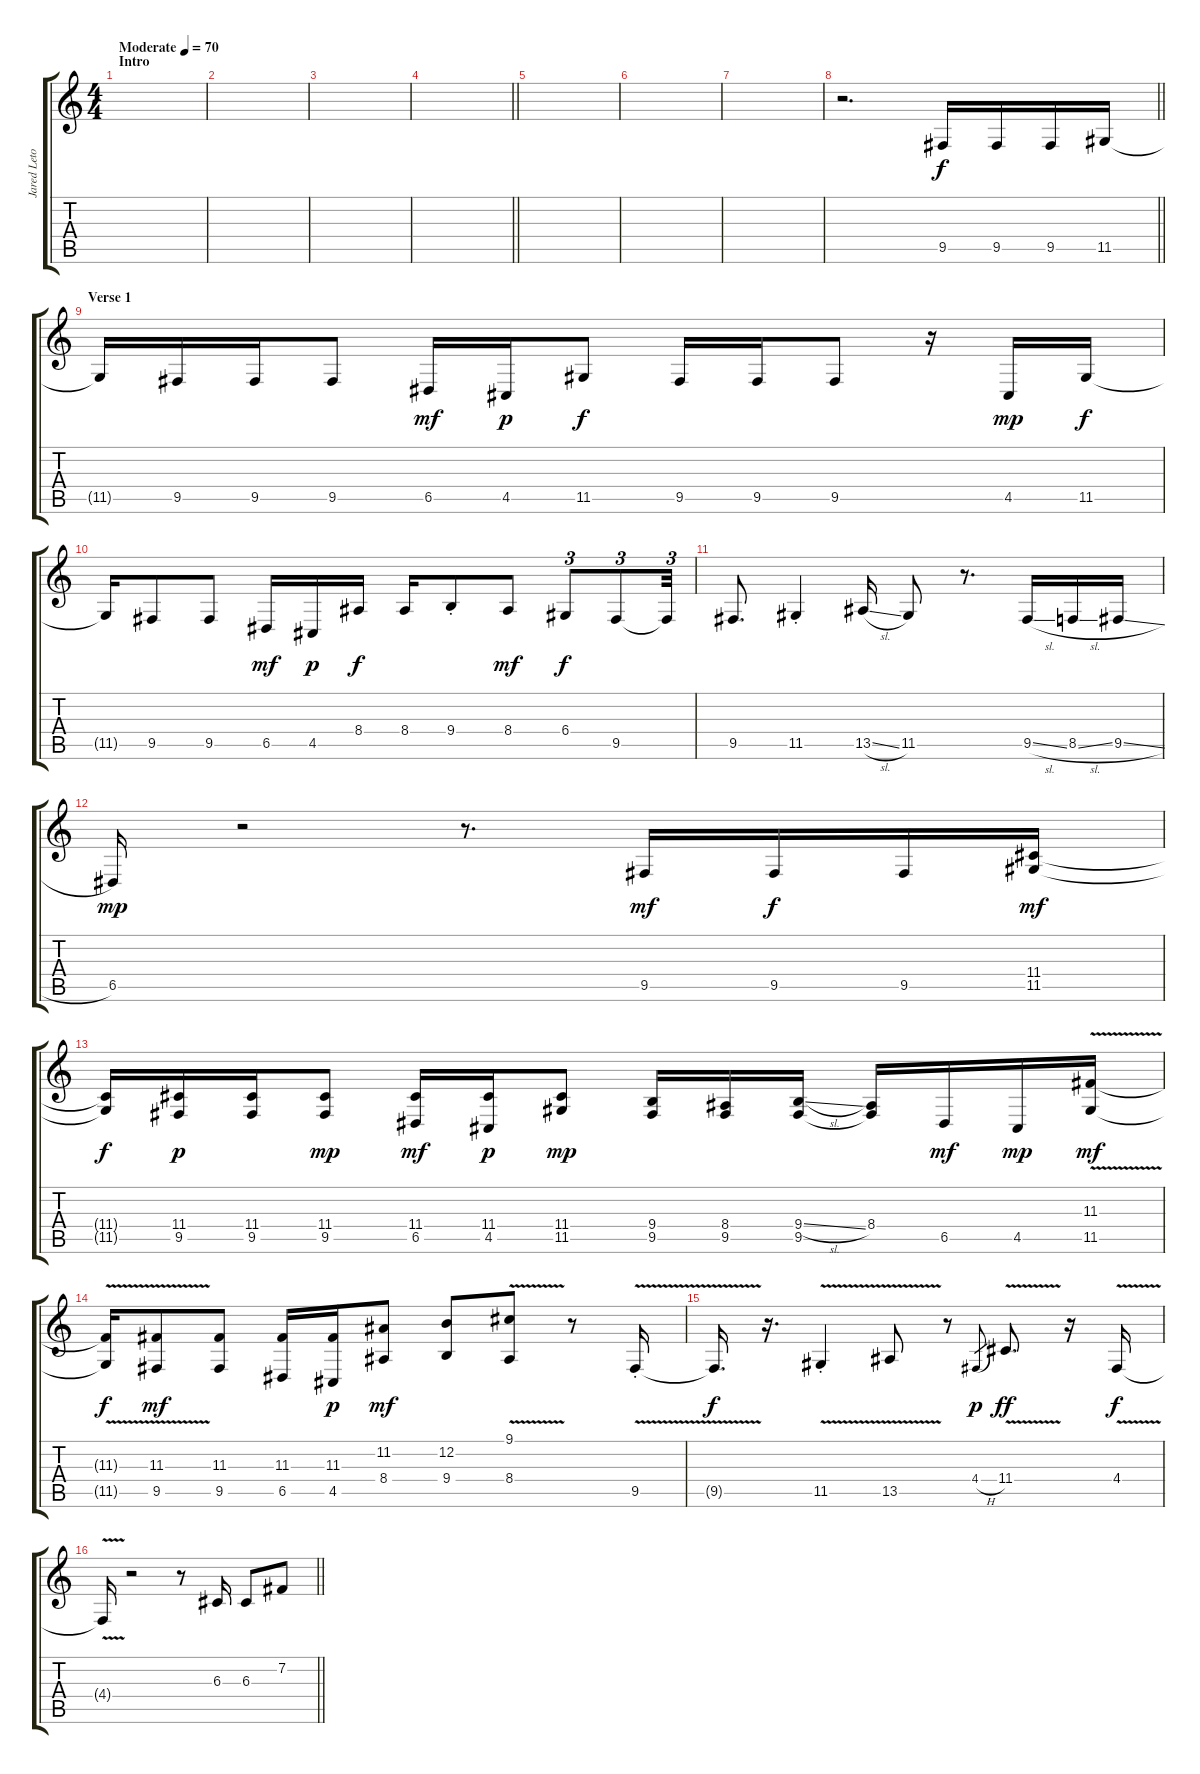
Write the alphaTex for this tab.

\track ("Jared Leto - Vocals" "Jared Leto") {instrument clarinet}
\staff {score tabs}
\tuning (E4 B3 G3 D3 A2 E2) {hide}
\ts (4 4)
\section ("" "Intro")
\tempo (70 "Moderate")
\clef g2
\ks c
|
|
|
\barLineRight lightlight
|
\section ("" "")
|
|
|
\barLineRight lightlight
r.2{d} 9.5.16 9.5.16{dy f} 9.5.16 11.5.16 |
\section ("" "Verse 1")
11.5{t}.16 9.5.16 9.5.16 9.5.8 6.5.16{dy mf} 4.5.16{dy p} 11.5.8{dy f} 9.5.16 9.5.16 9.5.8 r.16 4.5.16{dy mp} 11.5.16{dy f} |
11.5{t}.16 9.5.8 9.5.8 6.5.16{dy mf} 4.5.16{dy p} 8.4.16{dy f} 8.4.16 9.4{st}.8 8.4.8{dy mf} 6.4.8{tu (3 2) dy f} 9.5.8{tu (3 2)} 9.5{t}.32{tu (3 2)} |
9.5.8{d} 11.5{st}.4 13.5{sl}.16 11.5.8 r.8{d} 9.5{sl}.16 8.5{sl}.16 9.5{sl}.16 |
6.5.16{dy mp} r.2 r.8{d} 9.5.16{dy mf} 9.5.16{dy f} 9.5.16 (11.4 11.5).16{dy mf} |
(11.4{t} 11.5{t}).16{dy f} (11.4 9.5).16{dy p} (11.4 9.5).16 (11.4 9.5).8{dy mp} (11.4 6.5).16{dy mf} (11.4 4.5).16{dy p} (11.4 11.5).8{dy mp} (9.4 9.5).16 (8.4 9.5).16 (9.4{sl} 9.5).16 (8.4 9.5{t}).16 6.5.16{dy mf} 4.5.16{dy mp} (11.3{v} 11.5).16{dy mf} |
(11.3{t} 11.5{t}).16{dy f} (11.3{v} 9.5).8{dy mf} (11.3 9.5).8 (11.3 6.5).16 (11.3 4.5).16{dy p} (11.2 8.4).8{dy mf} (12.2 9.4).8 (9.1{v} 8.4).8 r.8 9.5{v st}.16 |
9.5{t}.16{d dy f} r.16{d} 11.5{v st}.4 13.5{v}.8 r.8 4.4{h}.8{gr dy p} 11.4{v}.8{d dy ff} r.16 4.4{v}.16{dy f} |
\barLineRight lightlight
4.4{v t}.16 r.2 r.8 6.3.16 6.3.8 7.2.8
